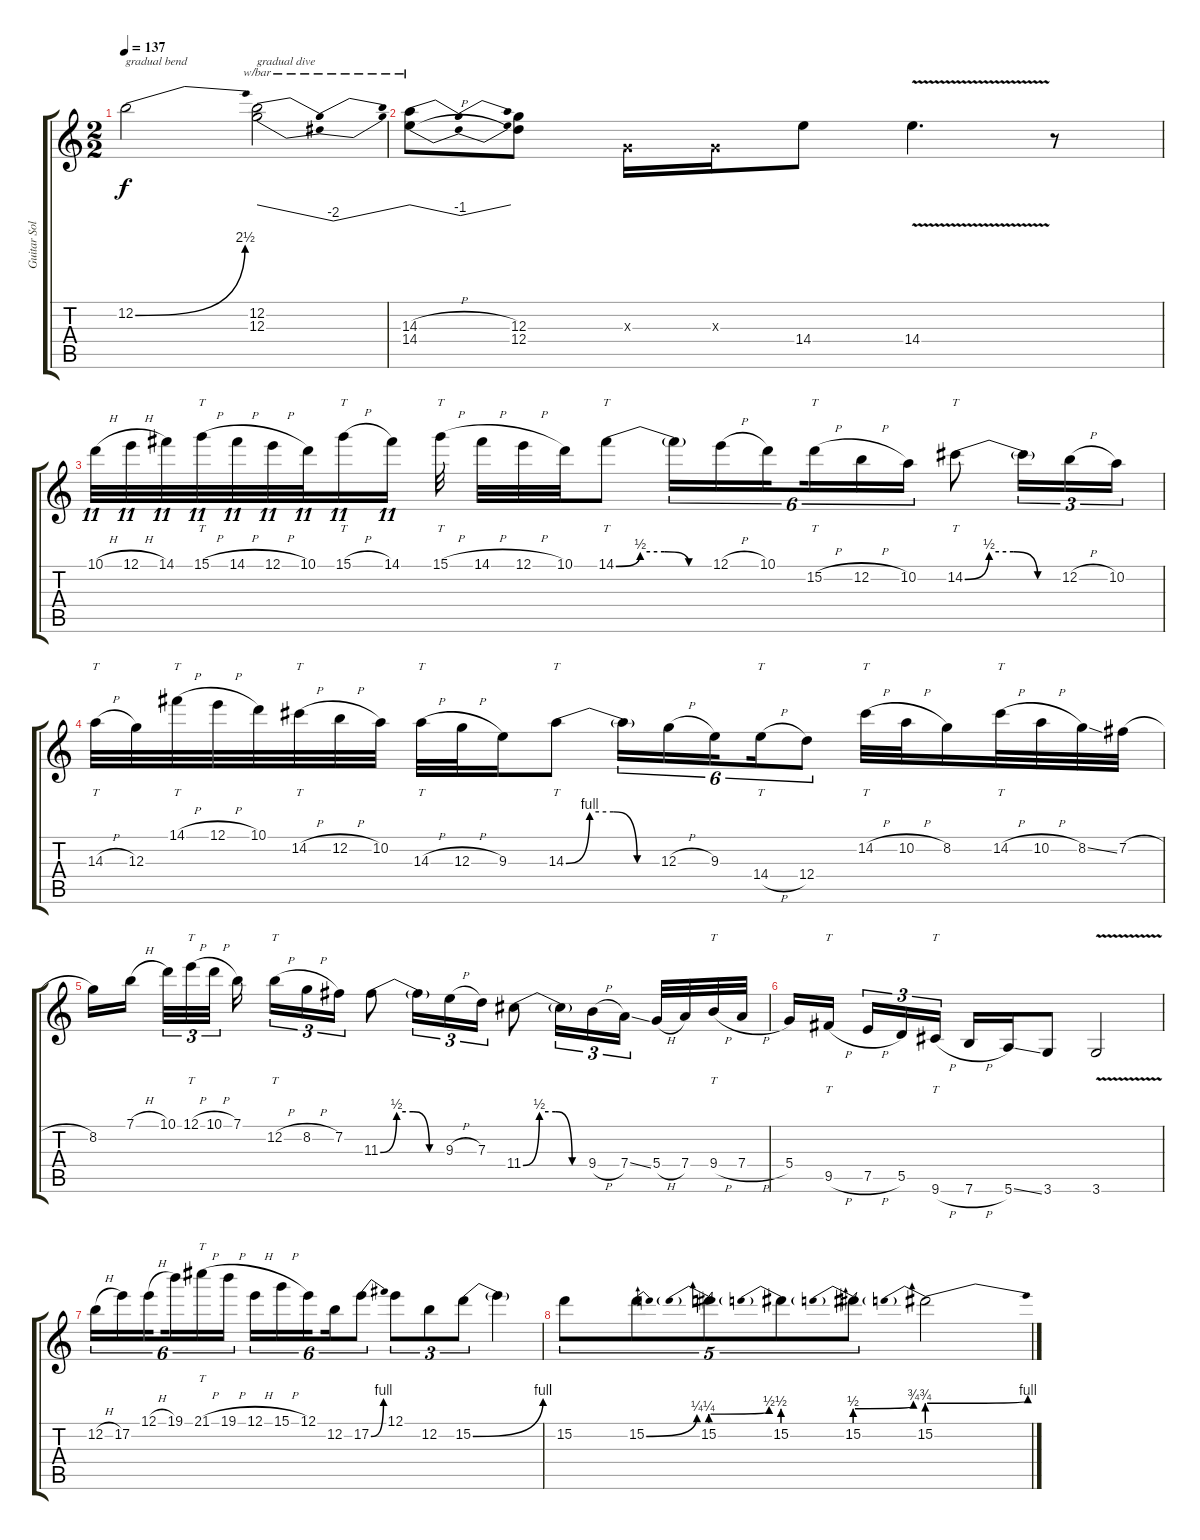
\track ("Guitar Solo" "Guitar Sol") {instrument distortionguitar}
\staff {score tabs}
\tuning (E4 B3 G3 D3 A2 E2) {hide}
\ts (2 2)
\tempo 137
\clef g2
\ks c
12.2{be (bend 0 0 60 10)}.2{txt "gradual bend" dy f} (12.2 12.3).2{tbe (dip default 0 0 30 -8 60 0) txt "gradual dive"} |
(14.3{h} 14.4{h}).8{tbe (dip default 0 0 30 -4 60 0)} (12.3 12.4).8 0.3{x}.16 0.3{x}.16 14.4.8 14.4{v}.4{d} r.8 |
10.1{h}.32{tu (11 8)} 12.1{h}.32{tu (11 8)} 14.1.32{tu (11 8)} 15.1{h}.32{tt tu (11 8)} 14.1{h}.32{tu (11 8)} 12.1{h}.32{tu (11 8)} 10.1.32{tu (11 8)} 15.1{h}.16{tt tu (11 8)} 14.1.16{tu (11 8) beam splitsecondary} 15.1{h}.32{tt} 14.1{h}.32 12.1{h}.32 10.1.32 14.1{be (custom 0 0 15 2 30 2 45 0 60 0)}.8{tt} 14.1{t}.16{tu (6 4)} 12.1{h}.16{tu (6 4)} 10.1.16{tu (6 4) beam splitsecondary} 15.2{h}.16{tt tu (6 4)} 12.2{h}.16{tu (6 4)} 10.2.16{tu (6 4)} 14.2{be (custom 0 0 15 2 30 2 45 0 60 0)}.8{tt} 14.2{t}.16{tu (3 2)} 12.2{h}.16{tu (3 2)} 10.2.16{tu (3 2)} |
14.3{h}.32{tt} 12.3.32 14.1{h}.32{tt} 12.1{h}.32 10.1.32 14.2{h}.32{tt} 12.2{h}.32 10.2.32 14.3{h}.32{tt} 12.3{h}.32 9.3.16 14.3{be (custom 0 0 15 4 30 4 45 0 60 0)}.8{tt} 14.3{t}.16{tu (6 4)} 12.3{h}.16{tu (6 4)} 9.3.16{tu (6 4) beam splitsecondary} 14.4{h}.16{tt tu (6 4)} 12.4.8{tu (6 4)} 14.2{h}.32{tt} 10.2{h}.32 8.2.16 14.2{h}.32{tt} 10.2{h}.32 8.2{ss}.32 7.2{h}.32 |
8.2.16 7.1{h}.16{beam splitsecondary} 10.1.32{tu (3 2)} 12.1{h}.32{tt tu (3 2)} 10.1{h}.32{tu (3 2) beam splitsecondary} 7.1.16{beam splitsecondary} 12.2{h}.16{tt tu (3 2)} 8.2{h}.16{tu (3 2)} 7.2.16{tu (3 2)} 11.3{be (custom 0 0 15 2 30 2 45 0 60 0)}.8 11.3{t}.16{tu (3 2)} 9.3{h}.16{tu (3 2)} 7.3.16{tu (3 2)} 11.4{be (custom 0 0 15 2 30 2 45 0 60 0)}.8 11.4{t}.16{tu (3 2)} 9.4{h}.16{tu (3 2)} 7.4{ss}.16{tu (3 2) beam splitsecondary} 5.4{h}.32 7.4.32 9.4{h}.32{tt} 7.4{h}.32 |
5.4.16 9.5{h}.16{tt beam splitsecondary} 7.5{h}.16{tu (3 2)} 5.5.16{tu (3 2)} 9.6{h}.16{tt tu (3 2) beam splitsecondary} 7.6{h}.16 5.6{ss}.16 3.6.8 3.6{v}.2 |
12.2{h}.16{tu (6 4)} 17.2.16{tu (6 4)} 12.1{h}.16{tu (6 4) beam splitsecondary} 19.1.16{tu (6 4)} 21.1{h}.16{tt tu (6 4)} 19.1{h}.16{tu (6 4) beam splitsecondary} 12.1{h}.16{tu (6 4)} 15.1{h}.16{tu (6 4)} 12.1.16{tu (6 4) beam splitsecondary} 12.2.16{tu (6 4)} 17.2{be (bend 0 0 60 4)}.8{tu (6 4)} 12.1.8{tu (3 2)} 12.2.8{tu (3 2)} 15.2{be (bend 0 0 60 4)}.8{tu (3 2)} 15.2{t}.4 |
15.2.8{tu (5 4)} 15.2{be (bend 0 0 60 1)}.8{tu (5 4)} 15.2{be (prebendbend 0 1 60 2)}.8{tu (5 4)} 15.2{be (prebend 0 2 60 2)}.8{tu (5 4)} 15.2{be (prebendbend 0 2 60 3)}.8{tu (5 4)} 15.2{be (prebendbend 0 3 60 4)}.2
